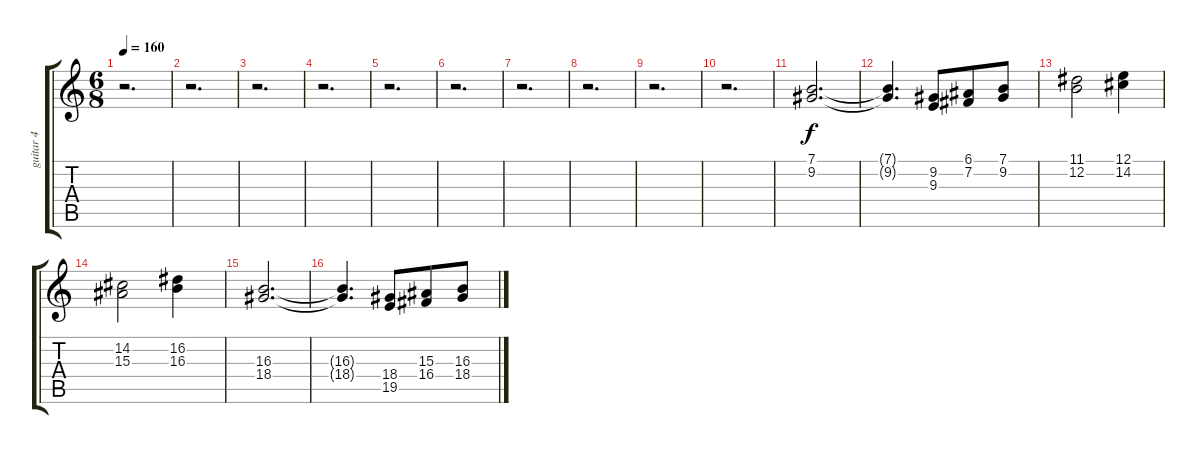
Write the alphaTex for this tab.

\track ("guitar 4" "guitar 4") {instrument lead1square}
\staff {score tabs}
\tuning (E4 B3 G3 D3 A2 E2) {hide}
\ts (6 8)
\tempo 160
\clef g2
\ks c
r.2{d dy f} |
r.2{d} |
r.2{d} |
r.2{d} |
r.2{d} |
r.2{d} |
r.2{d} |
r.2{d} |
r.2{d} |
r.2{d} |
(7.1 9.2).2{d} |
(7.1{t} 9.2{t}).4{d} (9.2 9.3).8 (6.1 7.2).8 (7.1 9.2).8 |
(11.1 12.2).2 (12.1 14.2).4 |
(14.2 15.3).2 (16.2 16.3).4 |
(16.3 18.4).2{d} |
(16.3{t} 18.4{t}).4{d} (18.4 19.5).8 (15.3 16.4).8 (16.3 18.4).8
